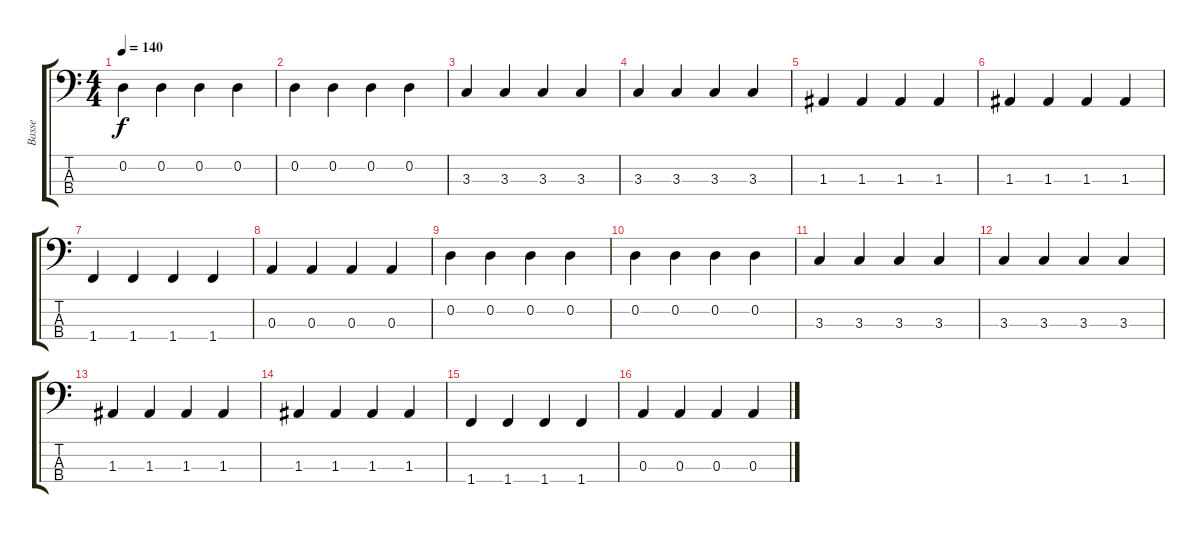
\track ("Basse" "Basse") {instrument slapbass2}
\staff {score tabs}
\tuning (G2 D2 A1 E1) {hide}
\ts (4 4)
\tempo 140
\clef f4
\ks c
0.2.4{dy f} 0.2.4 0.2.4 0.2.4 |
0.2.4 0.2.4 0.2.4 0.2.4 |
3.3.4 3.3.4 3.3.4 3.3.4 |
3.3.4 3.3.4 3.3.4 3.3.4 |
1.3.4 1.3.4 1.3.4 1.3.4 |
1.3.4 1.3.4 1.3.4 1.3.4 |
1.4.4 1.4.4 1.4.4 1.4.4 |
0.3.4 0.3.4 0.3.4 0.3.4 |
0.2.4 0.2.4 0.2.4 0.2.4 |
0.2.4 0.2.4 0.2.4 0.2.4 |
3.3.4 3.3.4 3.3.4 3.3.4 |
3.3.4 3.3.4 3.3.4 3.3.4 |
1.3.4 1.3.4 1.3.4 1.3.4 |
1.3.4 1.3.4 1.3.4 1.3.4 |
1.4.4 1.4.4 1.4.4 1.4.4 |
0.3.4 0.3.4 0.3.4 0.3.4
